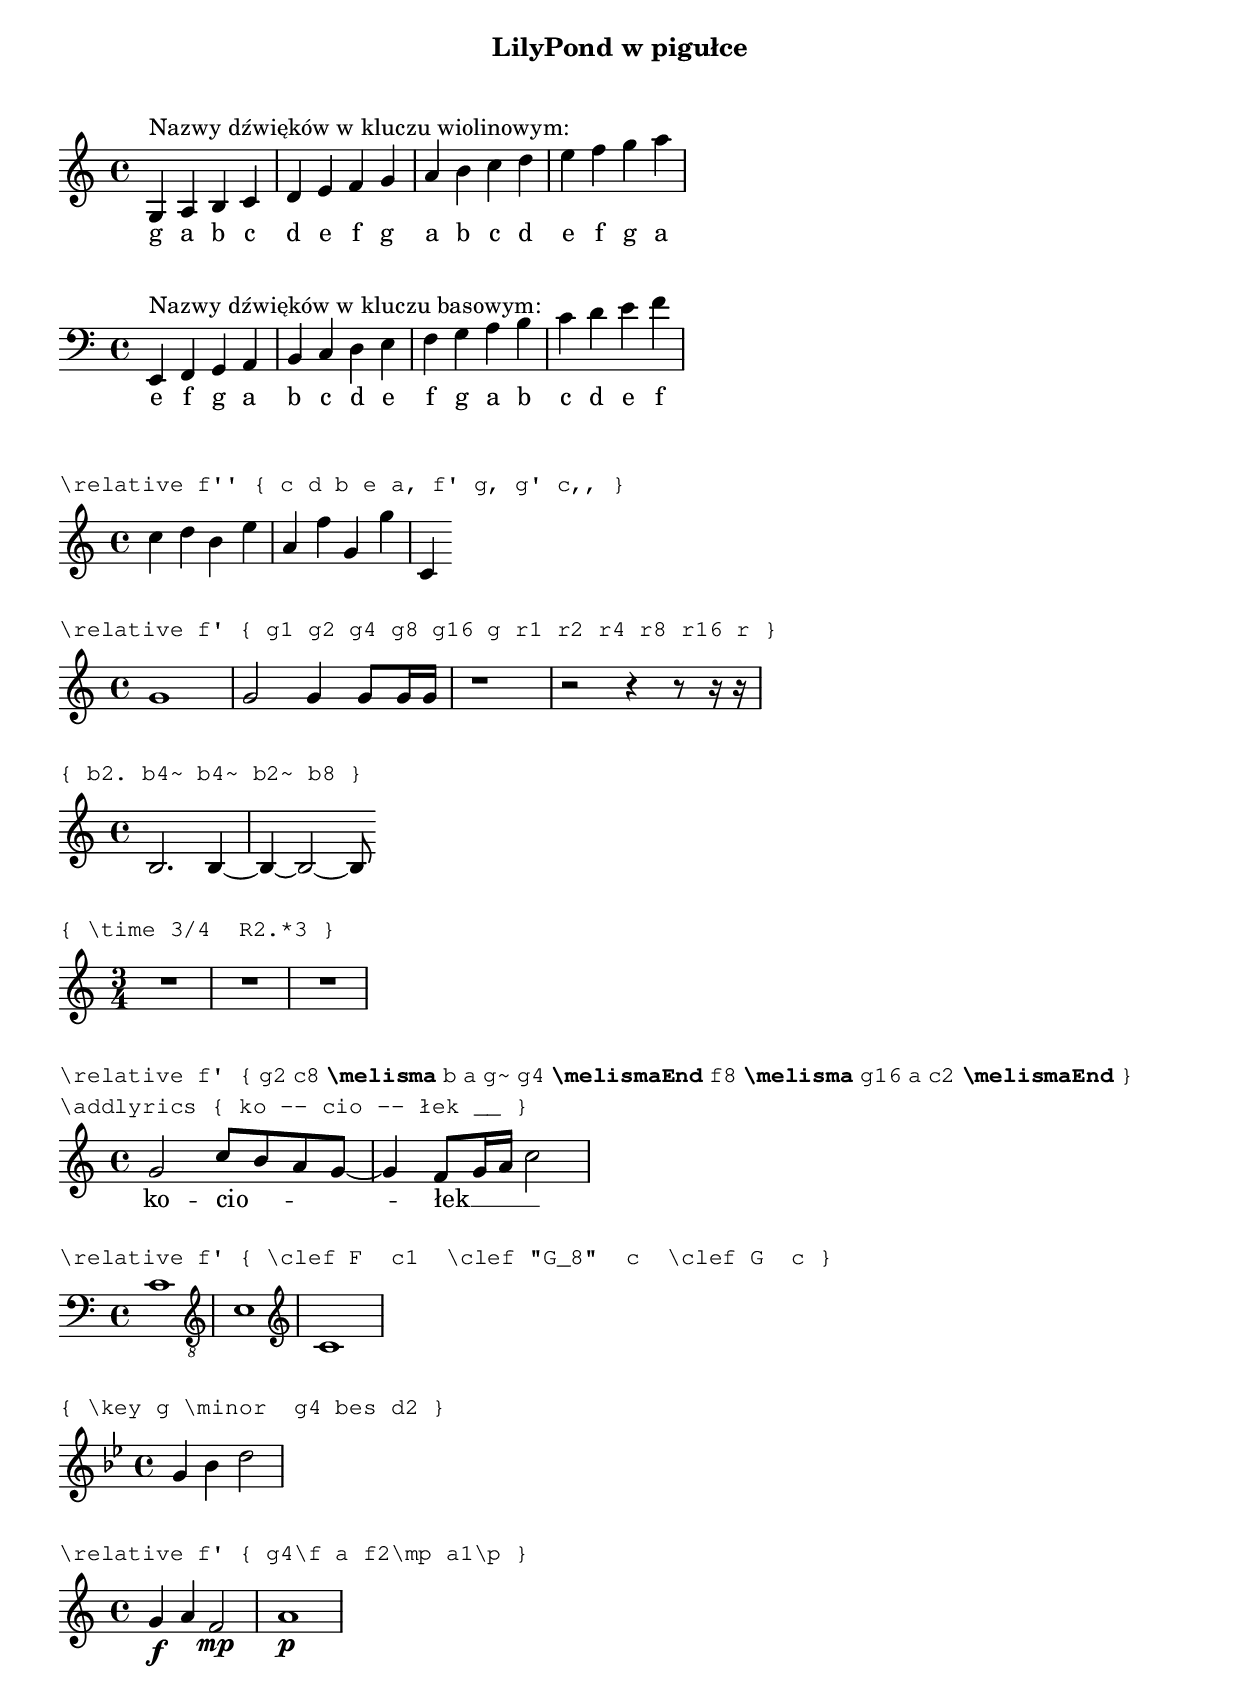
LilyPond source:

\version "2.15.36"

% #(set-global-staff-size 19)

\paper {
  indent = 0
  markup-system-spacing #'padding = #0.5
  score-markup-spacing #'padding = #4
  score-markup-spacing #'basic-distance = #0
  top-markup-spacing #'padding = #3
  markup-markup-spacing #'padding = #2
  ragged-bottom = ##t
}

\header {
  instrument = "LilyPond w pigułce"
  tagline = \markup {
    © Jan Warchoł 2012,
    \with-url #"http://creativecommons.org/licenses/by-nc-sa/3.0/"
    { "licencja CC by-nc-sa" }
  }
}

\markup \vspace #1

\relative f { g4^"Nazwy dźwięków w kluczu wiolinowym:" a b c d e f g a b c d e f g a }
\addlyrics { g a b c d e f g a b c d e f g a }

\markup \vspace #0.1
\relative f, { \clef F e4^"Nazwy dźwięków w kluczu basowym:" f g a b c d e f g a b c d e f }
\addlyrics { e f g a b c d e f g a b c d e f }

\markup \vspace #0.1
\markup \typewriter "\relative f'' { c d b e a, f' g, g' c,, }"
\relative f'' { c4 d b e a, f' g, g' c,, }


\markup \typewriter "\relative f' { g1 g2 g4 g8 g16 g r1 r2 r4 r8 r16 r }"
\relative f' { g1 g2 g4 g8 g16 g r1 r2 r4 r8 r16 r }

\markup \typewriter"{ b2. b4~ b4~ b2~ b8 }"
{ b2. b4~ b4~ b2~ b8 }

\markup \typewriter "{ \\time 3/4  R2.*3 }"
{ \time 3/4  R2.*3  }

\markup \typewriter \column {
  \line { "\relative f' {" g2 c8 \bold "\melisma" b a g~ g4 \bold "\melismaEnd"  f8 \bold "\melisma" g16 a c2 \bold "\melismaEnd" "}" }
  "\addlyrics { ko -- cio -- łek __ }"
}
\relative f' {
  g2 c8 \melisma b a g~ g4 \melismaEnd f8 \melisma g16 a c2 \melismaEnd
}
\addlyrics { ko -- cio -- łek __ }

\markup \typewriter "\relative f' { \clef F  c1  \clef \"G_8\"  c  \clef G  c }"
\relative f' { \clef F   c1   \clef "G_8"   c1  \clef G  c1 }

\markup \typewriter "{ \key g \minor  g4 bes d2 }"
\relative f' { \key g \minor  g4 bes d2 }

\markup \typewriter "\relative f' { g4\f a f2\mp a1\p }"
\relative f' { g4\f a f2\mp a1\p }


\pageBreak

%{
  \markup \large \bold "Prosty przykład:"

  \relative f {
  \clef bass
  \time 3/4
  \key d \major
  r8 fis16 \melisma e \melismaEnd fis8 d a'4
  }
  \addlyrics {
  Al -- le -- lu -- ja
  }
%}
\markup \large \bold "Przykład pliku z kilkoma głosami:"

\markup \typewriter \column {
  " "
  "\version \"2.15.36\"  % oznaczam której wersji LilyPonda należy używać do tego pliku"
  " "
  "% zapisuję melodię sopranu do zmiennej, której użyję później:"
  "melodiaSopranu = \relative f' {"
  "  \clef G"
  "  \key g \minor"
  "  g2. bes4"
  "  d1"
  "  d1"
  "}"
  "tekstSopranu = \lyricmode {  % lyricmode oznacza, że to libretto, a nie nuty"
  "  E -- pi -- fa -- nia!"
  "}"
  " "
  "melodiaBasu = \relative f {"
  "  \clef F"
  "  \key g \minor"
  "  d8 d es2\melisma f8 d~"
  "  d1\melismaEnd"
  "  R1"
  "}"
  "tekstBasu = \lyricmode {"
  "  la la pam __"
  "}"
  " "
  "% składam wszystko w całość przywołując zdefiniowane wcześniej zmienne."
  "% Podwójne nawiasy ostre << >> oznaczają, że głosy mają być jednocześnie,"
  "% a nie jeden po drugim:"
  "<<"
  "  \melodiaSopranu"
  "  \addlyrics \\tekstSopranu"
  "  \melodiaBasu"
  "  \addlyrics \\tekstBasu"
  ">>"
  " "
  " "
}

sopranMelodia = \relative f' {
  \clef G
  \key g \minor
  g2. bes4
  d1
  d1
}
sopranTekst = \lyricmode {
  E -- pi -- fa -- nia!
}

basMelodia = \relative f {
  \clef F
  \key g \minor
  d8 d es2\melisma f8 d~
  d1\melismaEnd
  R1
}
basTekst = \lyricmode {
  la la pam __
}

<<
  \sopranMelodia
  \addlyrics \sopranTekst
  \basMelodia
  \addlyrics \basTekst
>>
